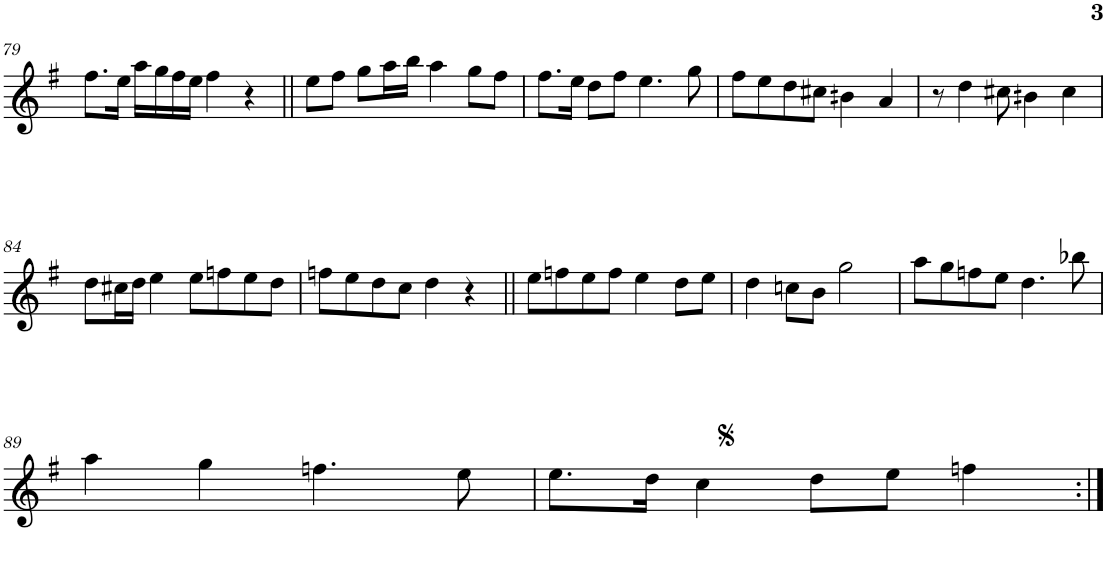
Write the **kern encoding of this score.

**kern
*part1
*staff1
*I"Piano
*I'Pno
!!LO:PB:g=z
*clefG2
*k[f#]
*G:
*M4/4
*met(c)
=79
8.ff#\L
16ee\Jk
16aa\LL
16gg\
16ff#\
16ee\JJ
4ff#\
4r
=80||
8ee\L
8ff#\J
8gg\L
16aa\L
16bb\JJ
4aa\
8gg\L
8ff#\J
=81
8.ff#\L
16ee\Jk
8dd\L
8ff#\J
4.ee\
8gg\
=82
8ff#\L
8ee\
8dd\
8cc#X\J
4bn\
4a/
=83
8r
4dd\
8cc#X\
4bn\
4cc#\
!!LO:LB:g=z
=84
8dd\L
16cc#X\L
16dd\JJ
4ee\
8ee\L
8ffn\
8ee\
8dd\J
=85
8ffn\L
8ee\
8dd\
8cc\J
4dd\
4r
=86||
8ee\L
8ffn\
8ee\
8ff\J
4ee\
8dd\L
8ee\J
=87
4dd\
8ccn\L
8b\J
2gg\
=88
8aa\L
8gg\
8ffn\
8ee\J
4.dd\
8bb-X\
!!LO:LB:g=z
=89
4aa\
4gg\
4.ffn\
8ee\
=90
8.ee\L
16dd\Jk
4cc\
8dd\L
8ee\J
4ffn\
=:|!
*-
